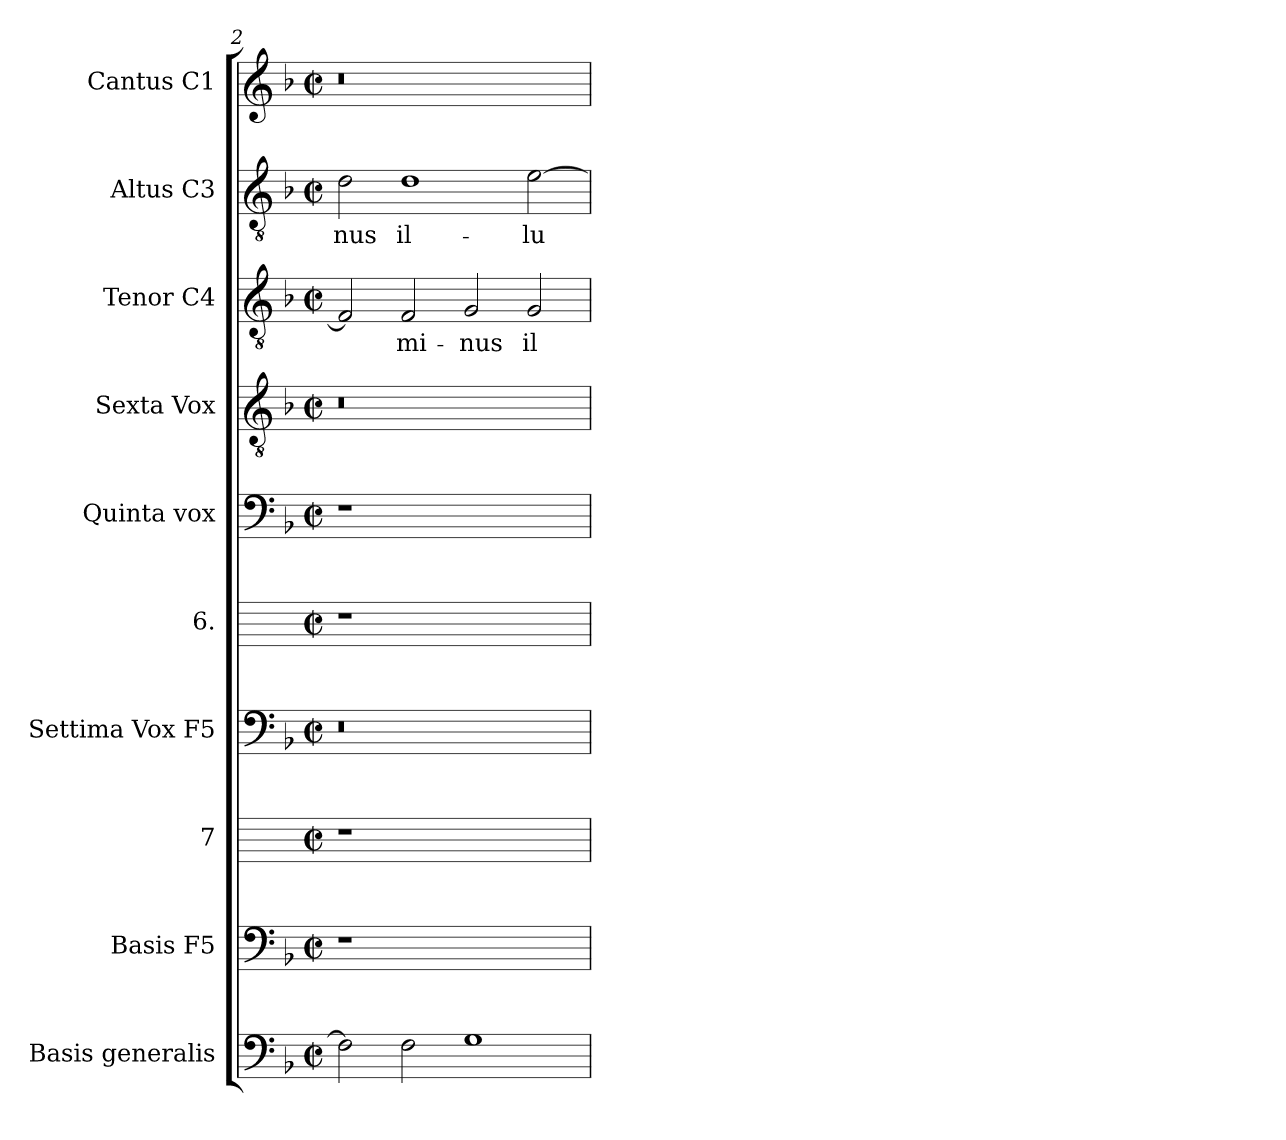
**kern	**text	**kern	**kern	**kern	**kern	**kern	**kern	**kern	**text	**kern	**text	**kern
*part10	*part10	*part9	*part8	*part7	*part6	*part5	*part4	*part3	*part3	*part2	*part2	*part1
*staff10	*staff10	*staff9	*staff8	*staff7	*staff6	*staff5	*staff4	*staff3	*staff3	*staff2	*staff2	*staff1
*I"Basis  generalis	*	*I"Basis  F5	*I"7	*I"Settima  Vox F5	*I"6.	*I"Quinta  vox	*I"Sexta  Vox	*I"Tenor  C4	*	*I"Altus  C3	*	*I"Cantus  C1
*	*	*I'B	*	*	*	*	*	*I'T	*	*I'A	*	*I'C
*clefF4	*	*clefF4	*	*clefF4	*	*clefF4	*clefGv2	*clefGv2	*	*clefGv2	*	*clefG2
*k[b-]	*	*k[b-]	*k[]	*k[b-]	*k[]	*k[b-]	*k[b-]	*k[b-]	*	*k[b-]	*	*k[b-]
*F:	*	*F:	*C:	*F:	*C:	*F:	*F:	*F:	*	*F:	*	*F:
*M2/2	*	*M2/2	*M2/2	*M2/2	*M2/2	*M2/2	*M2/2	*M2/2	*	*M2/2	*	*M2/2
*met(c|)	*	*met(c|)	*met(c|)	*met(c|)	*met(c|)	*met(c|)	*met(c|)	*met(c|)	*	*met(c|)	*	*met(c|)
=2	=2	=2	=2	=2	=2	=2	=2	=2	=2	=2	=2	=2
!	!LO:LY:a:cj	!	!	!	!	!	!	!	!LO:LY:b:cj	!	!LO:LY:b:cj	!
2F\]	.	1r	1r	0r	1r	1r	0r	2F/]	--	2d\	-nus	0r
!	!LO:LY:a:cj	!	!	!	!	!	!	!	!LO:LY:b:cj	!	!LO:LY:b:cj	!
2F\	.	.	.	.	.	.	.	2F/	-mi-	1d	il-	.
!	!LO:LY:a:cj	!	!	!	!	!	!	!	!LO:LY:b:cj	!	!	!
1G	.	1ryy	1ryy	.	1ryy	1ryy	.	2G/	-nus	.	.	.
!	!	!	!	!	!	!	!	!	!LO:LY:b:cj	!	!LO:LY:b:cj	!
.	.	.	.	.	.	.	.	2G/	il-	[>2e\	-lu-	.
=	=	=	=	=	=	=	=	=	=	=	=	=
*-	*-	*-	*-	*-	*-	*-	*-	*-	*-	*-	*-	*-
